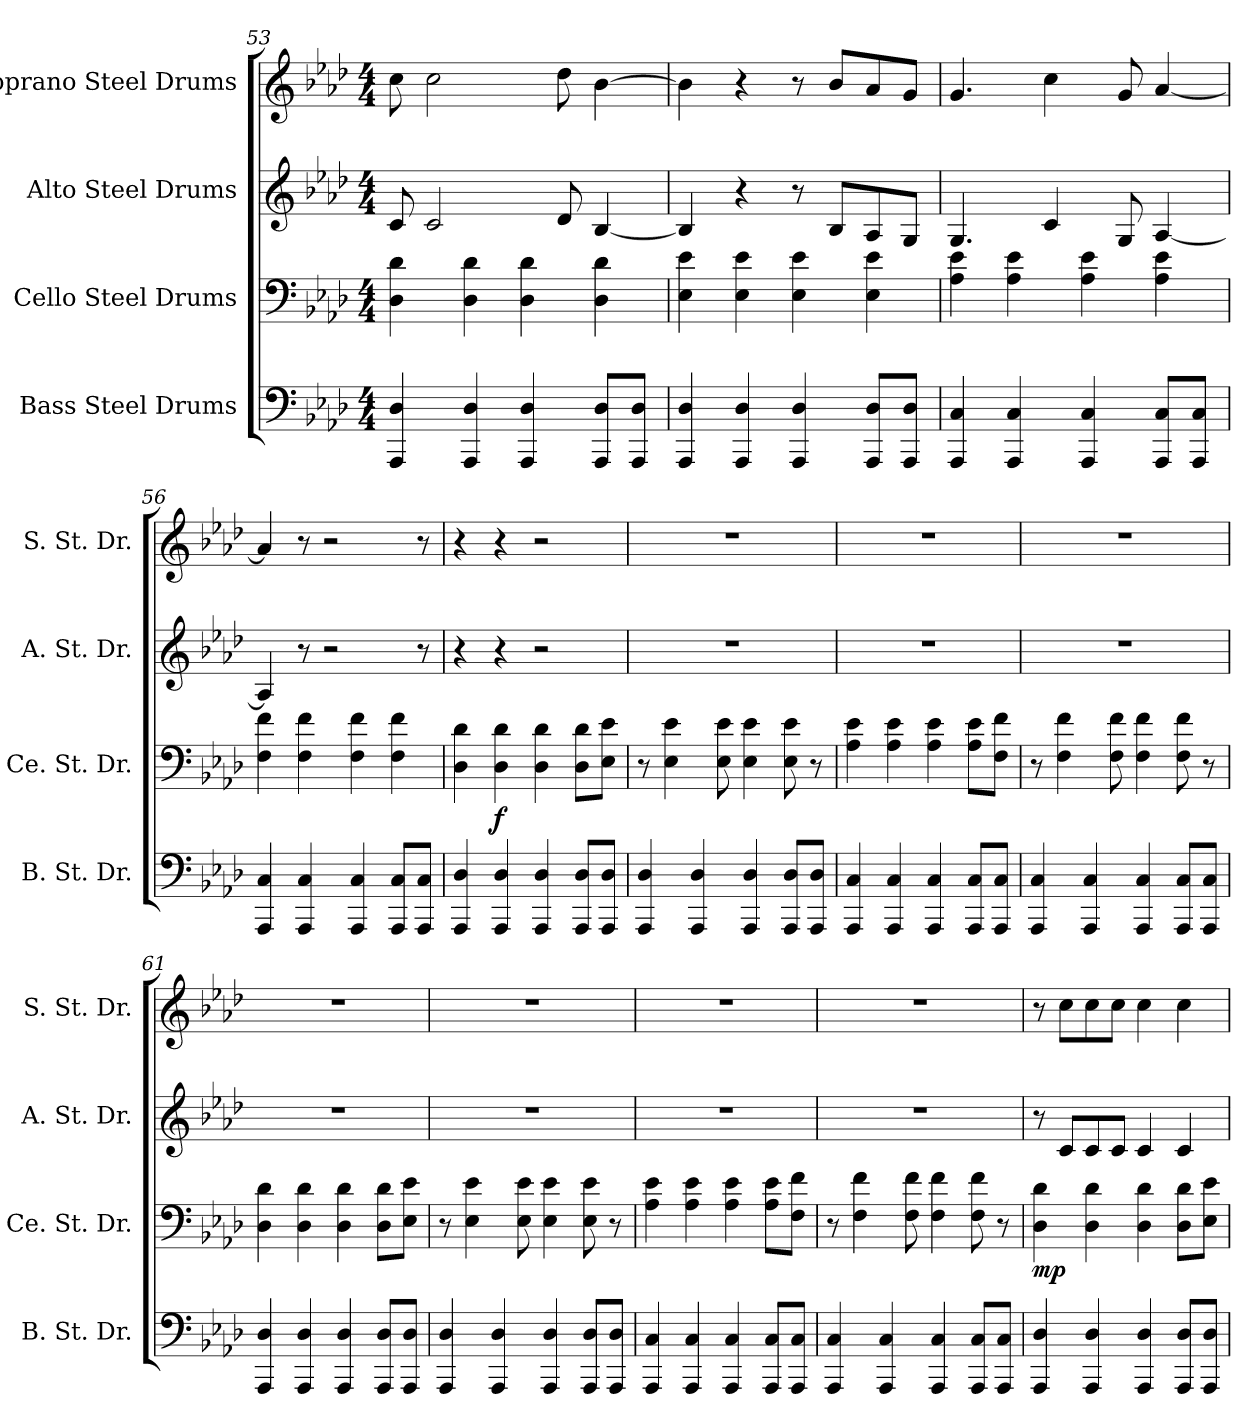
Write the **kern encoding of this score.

**kern	**kern	**dynam	**kern	**kern
*part4	*part3	*part3	*part2	*part1
*staff4	*staff3	*staff3	*staff2	*staff1
*I"Bass Steel Drums	*I"Cello Steel Drums	*	*I"Alto Steel Drums	*I"Soprano Steel Drums
*I'B. St. Dr.	*I'Ce. St. Dr.	*	*I'A. St. Dr.	*I'S. St. Dr.
*clefF4	*clefF4	*	*clefG2	*clefG2
*k[b-e-a-d-]	*k[b-e-a-d-]	*	*k[b-e-a-d-]	*k[b-e-a-d-]
*M4/4	*M4/4	*	*M4/4	*M4/4
=53	=53	=53	=53	=53
4AAA-/ 4D-/	4D-\ 4d-\	.	8c/	8cc\
.	.	.	2c/	2cc\
4AAA-/ 4D-/	4D-\ 4d-\	.	.	.
4AAA-/ 4D-/	4D-\ 4d-\	.	.	.
.	.	.	8d-/	8dd-\
8AAA-/ 8D-/L	4D-\ 4d-\	.	[4B-/	[4b-\
8AAA-/ 8D-/J	.	.	.	.
=54	=54	=54	=54	=54
4AAA-/ 4D-/	4E-\ 4e-\	.	4B-/]	4b-\]
4AAA-/ 4D-/	4E-\ 4e-\	.	4r	4r
4AAA-/ 4D-/	4E-\ 4e-\	.	8r	8r
.	.	.	8B-/L	8b-/L
8AAA-/ 8D-/L	4E-\ 4e-\	.	8A-/	8a-/
8AAA-/ 8D-/J	.	.	8G/J	8g/J
=55	=55	=55	=55	=55
4AAA-/ 4C/	4A-\ 4e-\	.	4.G/	4.g/
4AAA-/ 4C/	4A-\ 4e-\	.	.	.
.	.	.	4c/	4cc\
4AAA-/ 4C/	4A-\ 4e-\	.	.	.
.	.	.	8G/	8g/
8AAA-/ 8C/L	4A-\ 4e-\	.	[4A-/	[4a-/
8AAA-/ 8C/J	.	.	.	.
=56	=56	=56	=56	=56
4AAA-/ 4C/	4F\ 4f\	.	4A-/]	4a-/]
4AAA-/ 4C/	4F\ 4f\	.	8r	8r
.	.	.	2r	2r
4AAA-/ 4C/	4F\ 4f\	.	.	.
8AAA-/ 8C/L	4F\ 4f\	.	.	.
8AAA-/ 8C/J	.	.	8r	8r
!!LO:LB:g=z
=57	=57	=57	=57	=57
4AAA-/ 4D-/	4D-\ 4d-\	.	4r	4r
!	!	!LO:DY:b	!	!
4AAA-/ 4D-/	4D-\ 4d-\	f	4r	4r
4AAA-/ 4D-/	4D-\ 4d-\	.	2r	2r
8AAA-/ 8D-/L	8D-\ 8d-\L	.	.	.
8AAA-/ 8D-/J	8E-\ 8e-\J	.	.	.
=58	=58	=58	=58	=58
4AAA-/ 4D-/	8r	.	1r	1r
.	4E-\ 4e-\	.	.	.
4AAA-/ 4D-/	.	.	.	.
.	8E-\ 8e-\	.	.	.
4AAA-/ 4D-/	4E-\ 4e-\	.	.	.
8AAA-/ 8D-/L	8E-\ 8e-\	.	.	.
8AAA-/ 8D-/J	8r	.	.	.
=59	=59	=59	=59	=59
4AAA-/ 4C/	4A-\ 4e-\	.	1r	1r
4AAA-/ 4C/	4A-\ 4e-\	.	.	.
4AAA-/ 4C/	4A-\ 4e-\	.	.	.
8AAA-/ 8C/L	8A-\ 8e-\L	.	.	.
8AAA-/ 8C/J	8F\ 8f\J	.	.	.
=60	=60	=60	=60	=60
4AAA-/ 4C/	8r	.	1r	1r
.	4F\ 4f\	.	.	.
4AAA-/ 4C/	.	.	.	.
.	8F\ 8f\	.	.	.
4AAA-/ 4C/	4F\ 4f\	.	.	.
8AAA-/ 8C/L	8F\ 8f\	.	.	.
8AAA-/ 8C/J	8r	.	.	.
=61	=61	=61	=61	=61
4AAA-/ 4D-/	4D-\ 4d-\	.	1r	1r
4AAA-/ 4D-/	4D-\ 4d-\	.	.	.
4AAA-/ 4D-/	4D-\ 4d-\	.	.	.
8AAA-/ 8D-/L	8D-\ 8d-\L	.	.	.
8AAA-/ 8D-/J	8E-\ 8e-\J	.	.	.
!!LO:PB:g=z
=62	=62	=62	=62	=62
4AAA-/ 4D-/	8r	.	1r	1r
.	4E-\ 4e-\	.	.	.
4AAA-/ 4D-/	.	.	.	.
.	8E-\ 8e-\	.	.	.
4AAA-/ 4D-/	4E-\ 4e-\	.	.	.
8AAA-/ 8D-/L	8E-\ 8e-\	.	.	.
8AAA-/ 8D-/J	8r	.	.	.
=63	=63	=63	=63	=63
4AAA-/ 4C/	4A-\ 4e-\	.	1r	1r
4AAA-/ 4C/	4A-\ 4e-\	.	.	.
4AAA-/ 4C/	4A-\ 4e-\	.	.	.
8AAA-/ 8C/L	8A-\ 8e-\L	.	.	.
8AAA-/ 8C/J	8F\ 8f\J	.	.	.
=64	=64	=64	=64	=64
4AAA-/ 4C/	8r	.	1r	1r
.	4F\ 4f\	.	.	.
4AAA-/ 4C/	.	.	.	.
.	8F\ 8f\	.	.	.
4AAA-/ 4C/	4F\ 4f\	.	.	.
8AAA-/ 8C/L	8F\ 8f\	.	.	.
8AAA-/ 8C/J	8r	.	.	.
=65	=65	=65	=65	=65
!	!	!LO:DY:b	!	!
4AAA-/ 4D-/	4D-\ 4d-\	mp	8r	8r
.	.	.	8c/L	8cc\L
4AAA-/ 4D-/	4D-\ 4d-\	.	8c/	8cc\
.	.	.	8c/J	8cc\J
4AAA-/ 4D-/	4D-\ 4d-\	.	4c/	4cc\
8AAA-/ 8D-/L	8D-\ 8d-\L	.	4c/	4cc\
8AAA-/ 8D-/J	8E-\ 8e-\J	.	.	.
=	=	=	=	=
*-	*-	*-	*-	*-
